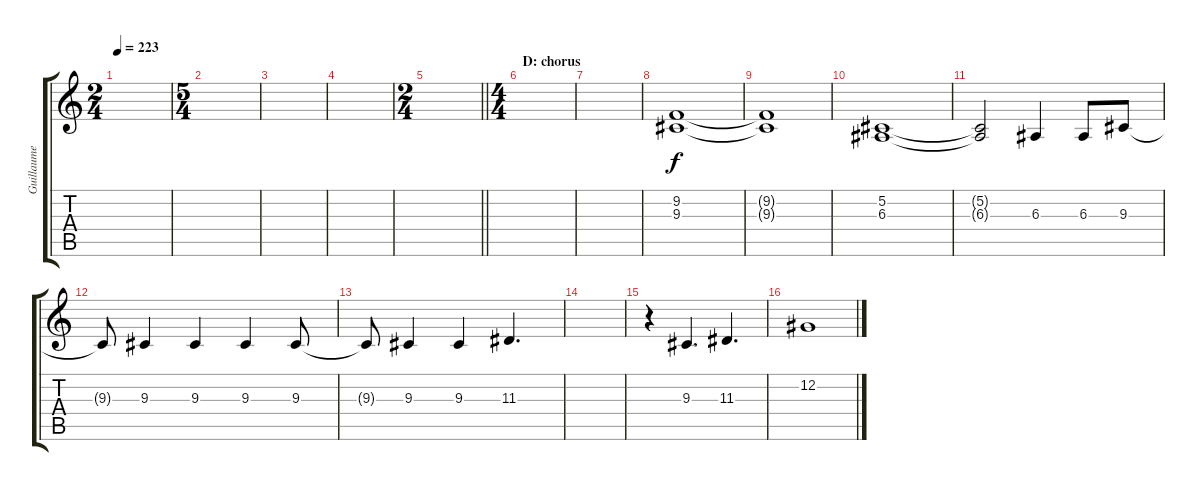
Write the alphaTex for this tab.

\track ("Guillaume Background" "Guillaume ") {instrument tenorsax}
\staff {score tabs}
\tuning (Db4 Ab3 E3 B2 Gb2 B1) {hide}
\ts (2 4)
\tempo 223
\clef g2
\ks c
|
\ts (5 4)
|
|
|
\ts (2 4)
\barLineRight lightlight
|
\ts (4 4)
\section ("" "D: chorus")
|
|
(9.2 9.3).1 |
(9.2{t} 9.3{t}).1 |
(5.2 6.3).1 |
(5.2{t} 6.3{t}).2 6.3.4 6.3.8 9.3.8 |
9.3{t}.8 9.3.4 9.3.4 9.3.4 9.3.8 |
9.3{t}.8 9.3.4 9.3.4 11.3.4{d} |
|
r.4 9.3.4{d} 11.3.4{d} |
12.2.1
